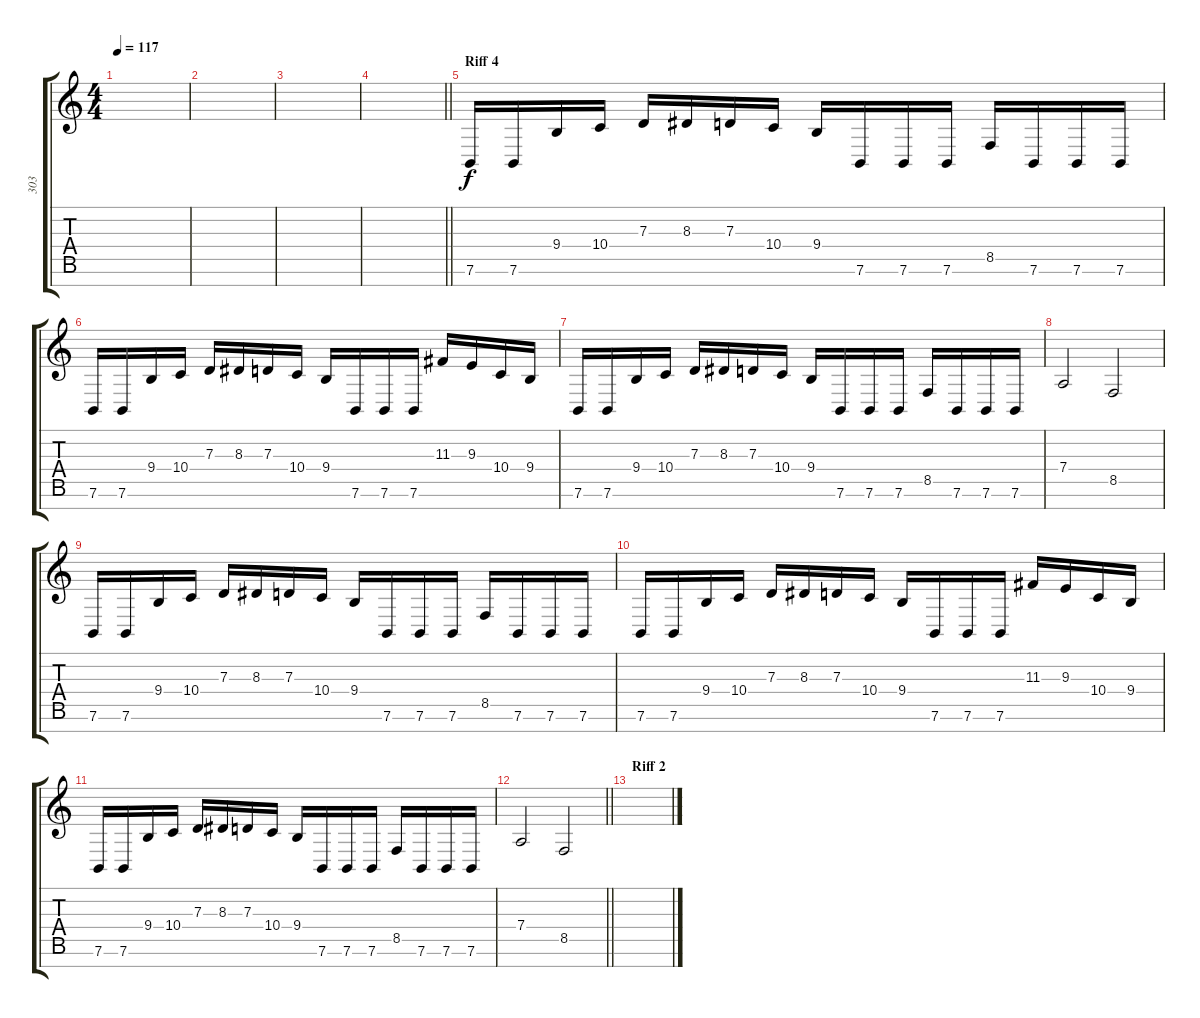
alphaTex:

\track ("303" "303") {instrument lead2sawtooth}
\staff {score tabs}
\tuning (E4 B3 G3 D3 A2 E2 B1) {hide}
\ts (4 4)
\tempo 117
\clef g2
\ks c
|
|
|
\barLineRight lightlight
|
\section ("" "Riff 4")
7.6.16 7.6.16 9.4.16 10.4.16 7.3.16 8.3.16 7.3.16 10.4.16 9.4.16 7.6.16 7.6.16 7.6.16 8.5.16 7.6.16 7.6.16 7.6.16 |
7.6.16 7.6.16 9.4.16 10.4.16 7.3.16 8.3.16 7.3.16 10.4.16 9.4.16 7.6.16 7.6.16 7.6.16 11.3.16 9.3.16 10.4.16 9.4.16 |
7.6.16 7.6.16 9.4.16 10.4.16 7.3.16 8.3.16 7.3.16 10.4.16 9.4.16 7.6.16 7.6.16 7.6.16 8.5.16 7.6.16 7.6.16 7.6.16 |
7.4.2 8.5.2 |
7.6.16 7.6.16 9.4.16 10.4.16 7.3.16 8.3.16 7.3.16 10.4.16 9.4.16 7.6.16 7.6.16 7.6.16 8.5.16 7.6.16 7.6.16 7.6.16 |
7.6.16 7.6.16 9.4.16 10.4.16 7.3.16 8.3.16 7.3.16 10.4.16 9.4.16 7.6.16 7.6.16 7.6.16 11.3.16 9.3.16 10.4.16 9.4.16 |
7.6.16 7.6.16 9.4.16 10.4.16 7.3.16 8.3.16 7.3.16 10.4.16 9.4.16 7.6.16 7.6.16 7.6.16 8.5.16 7.6.16 7.6.16 7.6.16 |
\barLineRight lightlight
7.4.2 8.5.2 |
\section ("" "Riff 2")
